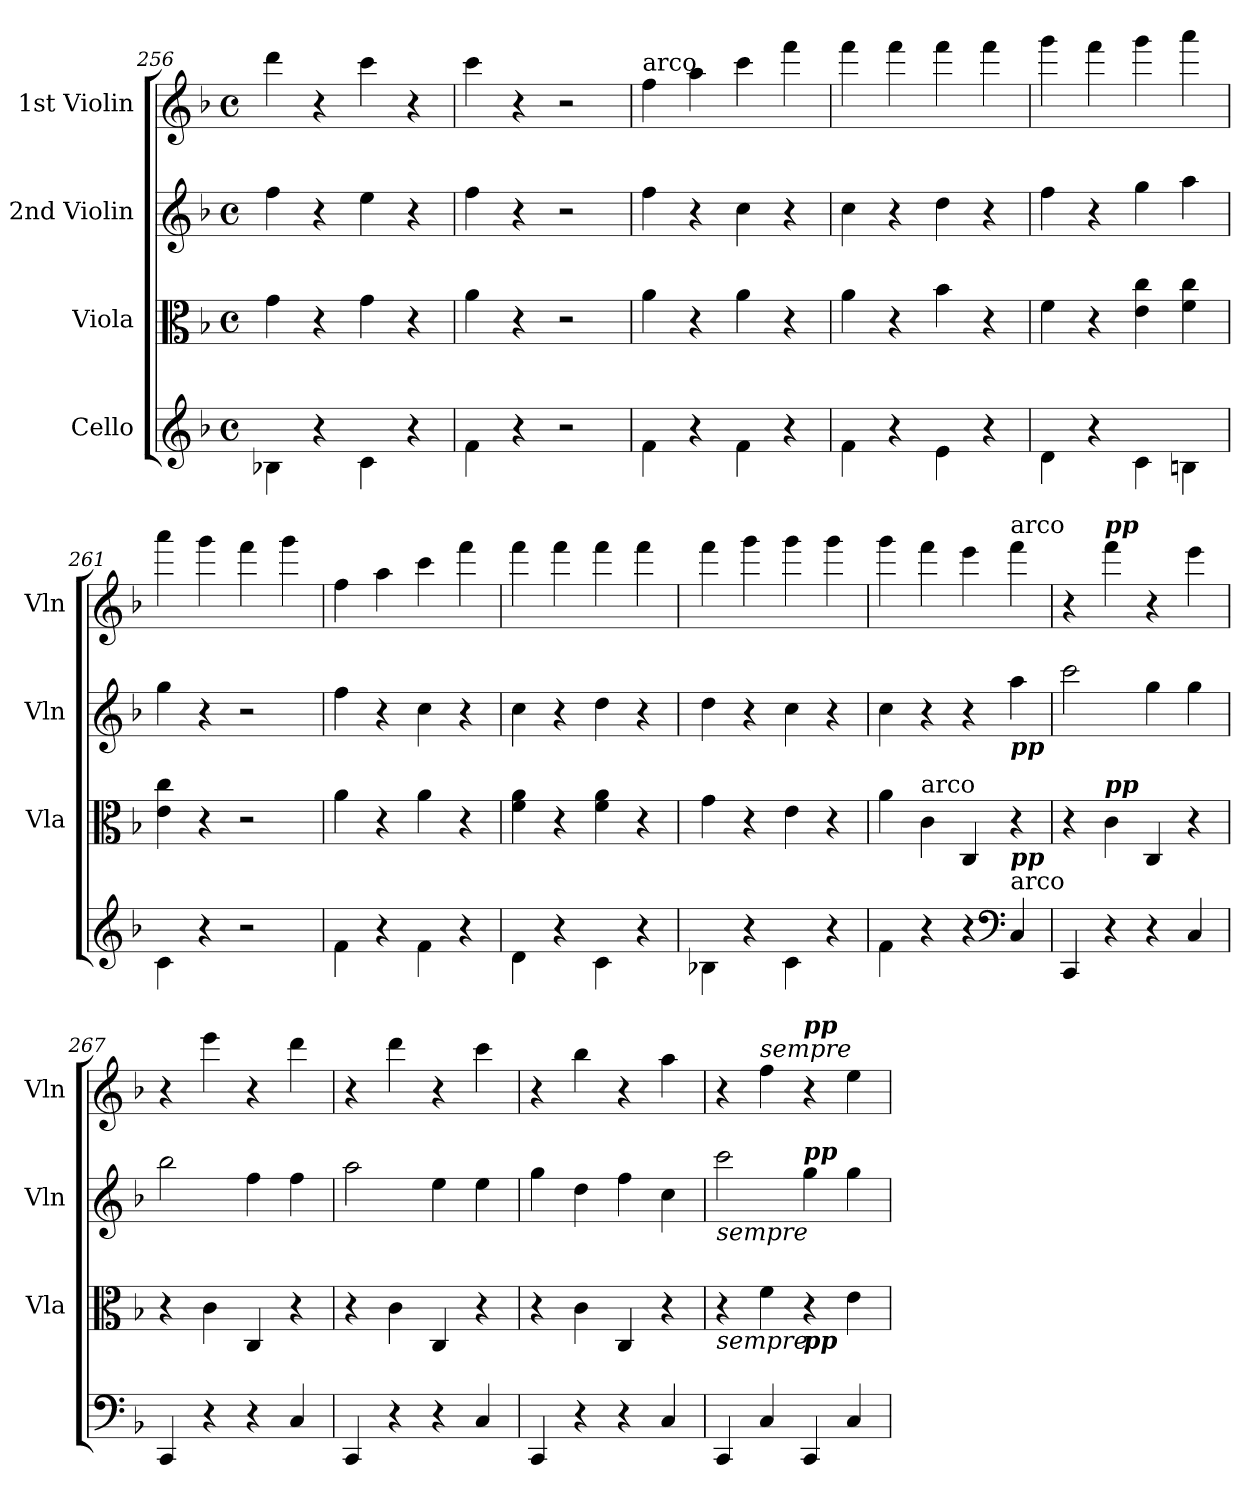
**kern	**kern	**kern	**kern
*part4	*part3	*part2	*part1
*staff4	*staff3	*staff2	*staff1
*I"Cello	*I"Viola	*I"2nd Violin	*I"1st Violin
*	*I'Vla	*I'Vln	*I'Vln
*clefG2	*clefC3	*clefG2	*clefG2
*k[b-]	*k[b-]	*k[b-]	*k[b-]
*F:	*F:	*F:	*F:
*M4/4	*M4/4	*M4/4	*M4/4
*met(c)	*met(c)	*met(c)	*met(c)
=256	=256	=256	=256
4B-X\	4g\	4ff\	4ddd\
4r	4r	4r	4r
4c\	4g\	4ee\	4ccc\
4r	4r	4r	4r
=257	=257	=257	=257
4f\	4a\	4ff\	4ccc\
4r	4r	4r	4r
2r	2r	2r	2r
=258	=258	=258	=258
!	!	!	!LO:TX:a:t=arco
4f\	4a\	4ff\	4ff\
4r	4r	4r	4aa\
4f\	4a\	4cc\	4ccc\
4r	4r	4r	4fff\
=259	=259	=259	=259
4f\	4a\	4cc\	4fff\
4r	4r	4r	4fff\
4e\	4b-\	4dd\	4fff\
4r	4r	4r	4fff\
=260	=260	=260	=260
4d\	4f\	4ff\	4ggg\
4r	4r	4r	4fff\
4c\	4e\ 4cc\	4gg\	4ggg\
4Bn\	4f\ 4cc\	4aa\	4aaa\
=261	=261	=261	=261
4c\	4e\ 4cc\	4gg\	4aaa\
4r	4r	4r	4ggg\
2r	2r	2r	4fff\
.	.	.	4ggg\
=262	=262	=262	=262
4f\	4a\	4ff\	4ff\
4r	4r	4r	4aa\
4f\	4a\	4cc\	4ccc\
4r	4r	4r	4fff\
=263	=263	=263	=263
4d\	4f\ 4a\	4cc\	4fff\
4r	4r	4r	4fff\
4c\	4f\ 4a\	4dd\	4fff\
4r	4r	4r	4fff\
=264	=264	=264	=264
4B-X\	4g\	4dd\	4fff\
4r	4r	4r	4ggg\
4c\	4e\	4cc\	4ggg\
4r	4r	4r	4ggg\
=265	=265	=265	=265
4f\	4a\	4cc\	4ggg\
!	!LO:TX:a:t=arco	!	!
4r	4c\	4r	4fff\
4r	4C/	4r	4eee\
*clefF4	*	*	*
!	!	!	!LO:TX:a:t=arco
!	!	!LO:TX:b:Bi:t=pp	!
!LO:TX:a:t=arco	!	!	!
!LO:TX:a:Bi:t=pp	!	!	!
4C/	4r	4aa\	4fff\
=266	=266	=266	=266
4CC/	4r	2ccc\	4r
!	!	!	!LO:TX:a:Bi:t=pp
!	!LO:TX:a:Bi:t=pp	!	!
4r	4c\	.	4fff\
4r	4C/	4gg\	4r
4C/	4r	4gg\	4eee\
=267	=267	=267	=267
4CC/	4r	2bb-\	4r
4r	4c\	.	4eee\
4r	4C/	4ff\	4r
4C/	4r	4ff\	4ddd\
=268	=268	=268	=268
4CC/	4r	2aa\	4r
4r	4c\	.	4ddd\
4r	4C/	4ee\	4r
4C/	4r	4ee\	4ccc\
=269	=269	=269	=269
4CC/	4r	4gg\	4r
4r	4c\	4dd\	4bb-\
4r	4C/	4ff\	4r
4C/	4r	4cc\	4aa\
=270	=270	=270	=270
!	!	!LO:TX:b:i:t=sempre	!
!	!LO:TX:b:i:t=sempre	!	!
4CC/	4r	2ccc\	4r
!	!	!	!LO:TX:a:i:t=sempre
4C/	4f\	.	4ff\
!	!	!	!LO:TX:a:Bi:t=pp
!	!	!LO:TX:a:Bi:t=pp	!
!	!LO:TX:b:Bi:t=pp	!	!
4CC/	4r	4gg\	4r
4C/	4e\	4gg\	4ee\
=	=	=	=
*-	*-	*-	*-
